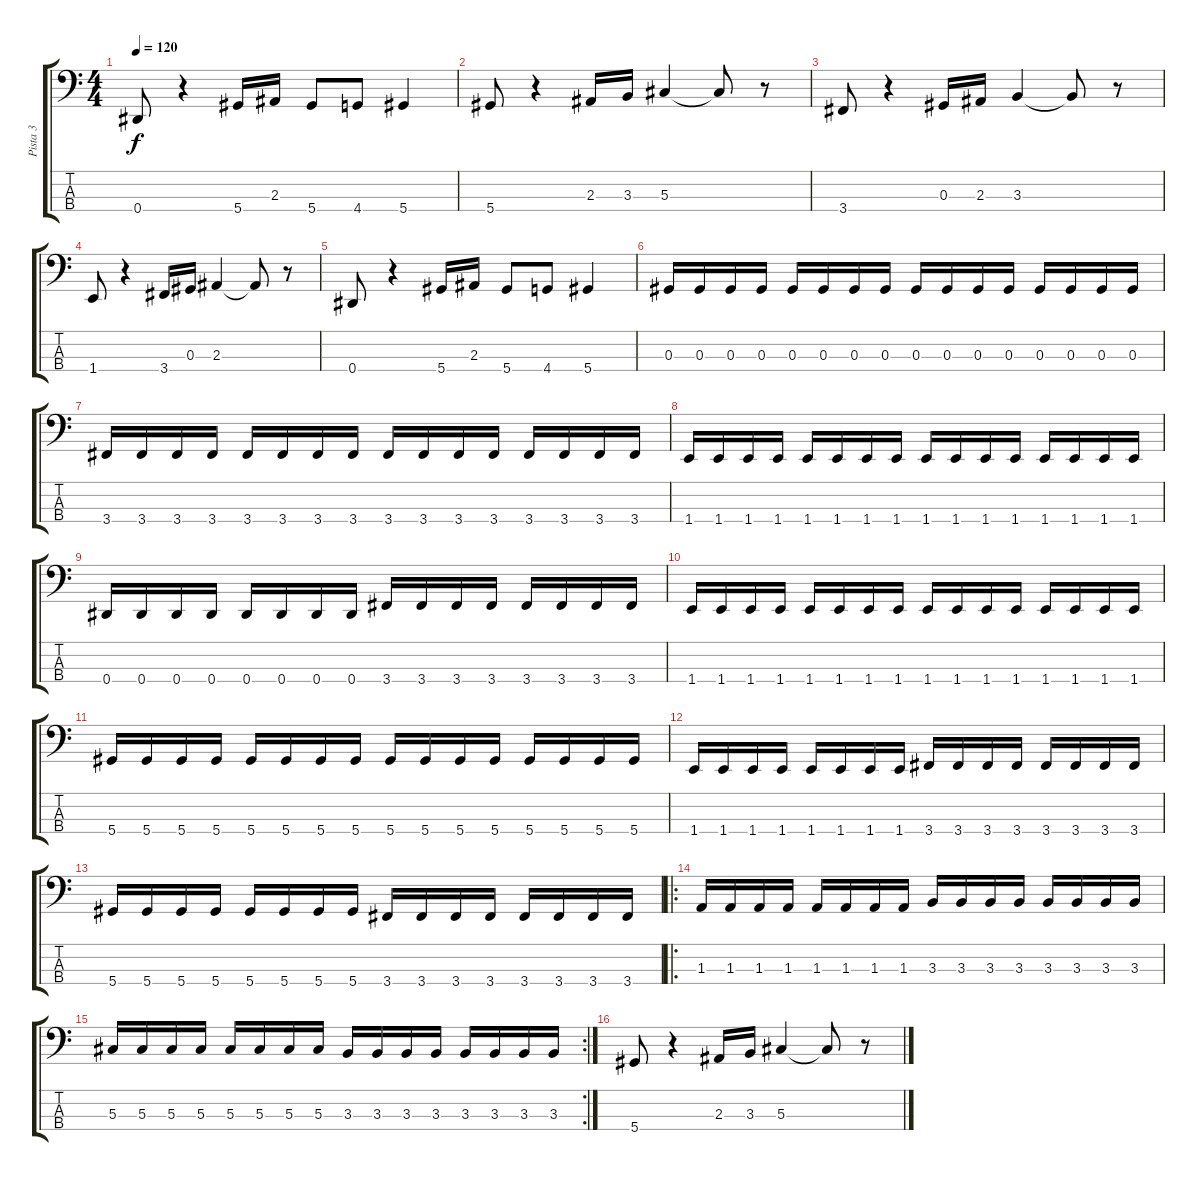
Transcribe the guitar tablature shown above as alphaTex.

\track ("Pista 3" "Pista 3") {instrument electricbassfinger}
\staff {score tabs}
\tuning (Gb2 Db2 Ab1 Eb1) {hide}
\ts (4 4)
\tempo 120
\clef f4
\ks c
0.4.8{dy f} r.4 5.4.16 2.3.16 5.4.8 4.4.8 5.4.4 |
5.4.8 r.4 2.3.16 3.3.16 5.3.4 5.3{t}.8 r.8 |
3.4.8 r.4 0.3.16 2.3.16 3.3.4 3.3{t}.8 r.8 |
1.4.8 r.4 3.4.16 0.3.16 2.3.4 2.3{t}.8 r.8 |
0.4.8 r.4 5.4.16 2.3.16 5.4.8 4.4.8 5.4.4 |
0.3.16 0.3.16 0.3.16 0.3.16 0.3.16 0.3.16 0.3.16 0.3.16 0.3.16 0.3.16 0.3.16 0.3.16 0.3.16 0.3.16 0.3.16 0.3.16 |
3.4.16 3.4.16 3.4.16 3.4.16 3.4.16 3.4.16 3.4.16 3.4.16 3.4.16 3.4.16 3.4.16 3.4.16 3.4.16 3.4.16 3.4.16 3.4.16 |
1.4.16 1.4.16 1.4.16 1.4.16 1.4.16 1.4.16 1.4.16 1.4.16 1.4.16 1.4.16 1.4.16 1.4.16 1.4.16 1.4.16 1.4.16 1.4.16 |
0.4.16 0.4.16 0.4.16 0.4.16 0.4.16 0.4.16 0.4.16 0.4.16 3.4.16 3.4.16 3.4.16 3.4.16 3.4.16 3.4.16 3.4.16 3.4.16 |
1.4.16 1.4.16 1.4.16 1.4.16 1.4.16 1.4.16 1.4.16 1.4.16 1.4.16 1.4.16 1.4.16 1.4.16 1.4.16 1.4.16 1.4.16 1.4.16 |
5.4.16 5.4.16 5.4.16 5.4.16 5.4.16 5.4.16 5.4.16 5.4.16 5.4.16 5.4.16 5.4.16 5.4.16 5.4.16 5.4.16 5.4.16 5.4.16 |
1.4.16 1.4.16 1.4.16 1.4.16 1.4.16 1.4.16 1.4.16 1.4.16 3.4.16 3.4.16 3.4.16 3.4.16 3.4.16 3.4.16 3.4.16 3.4.16 |
5.4.16 5.4.16 5.4.16 5.4.16 5.4.16 5.4.16 5.4.16 5.4.16 3.4.16 3.4.16 3.4.16 3.4.16 3.4.16 3.4.16 3.4.16 3.4.16 |
\ro
1.3.16 1.3.16 1.3.16 1.3.16 1.3.16 1.3.16 1.3.16 1.3.16 3.3.16 3.3.16 3.3.16 3.3.16 3.3.16 3.3.16 3.3.16 3.3.16 |
\rc 2
5.3.16 5.3.16 5.3.16 5.3.16 5.3.16 5.3.16 5.3.16 5.3.16 3.3.16 3.3.16 3.3.16 3.3.16 3.3.16 3.3.16 3.3.16 3.3.16 |
5.4.8 r.4 2.3.16 3.3.16 5.3.4 5.3{t}.8 r.8
